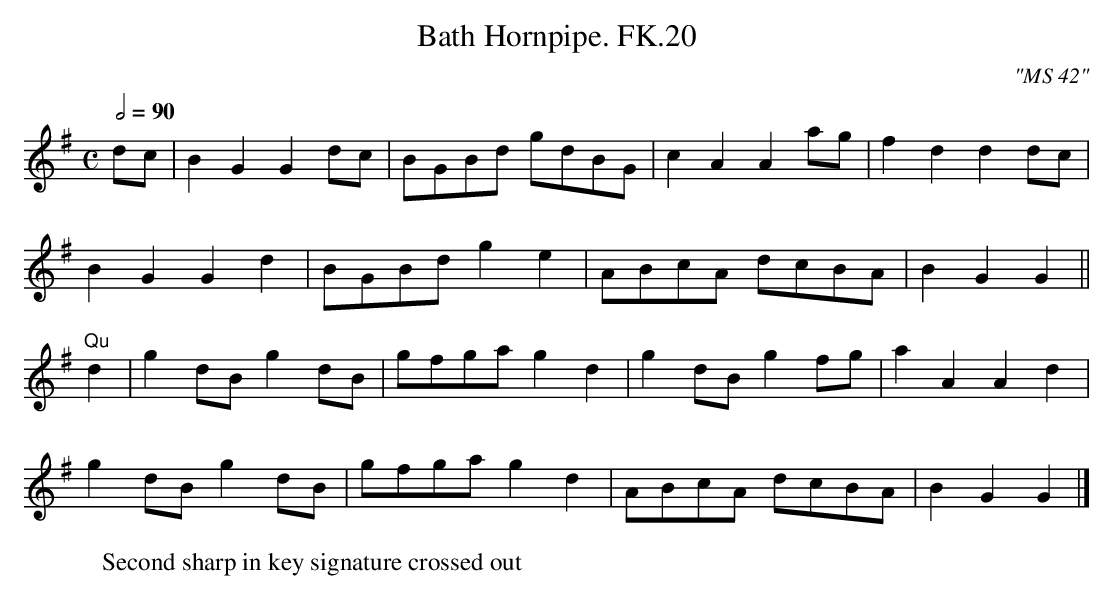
X:1
T:Bath Hornpipe. FK.20
M:C
L:1/8
Q:1/2=90
C:"MS 42"
K:G
dc | B2 G2 G2 dc | BGBd gdBG | c2 A2 A2 ag | f2 d2 d2 dc |
B2 G2 G2 d2 | BGBd g2 e2 | ABcA dcBA | B2 G2 G2||
"Qu"d2 | g2 dB g2 dB | gfga g2 d2 | g2 dB g2 fg | a2 A2 A2 d2 |
g2 dB g2dB | gfga g2 d2 | ABcA dcBA | B2 G2 G2 |]
W: Second sharp in key signature crossed out
